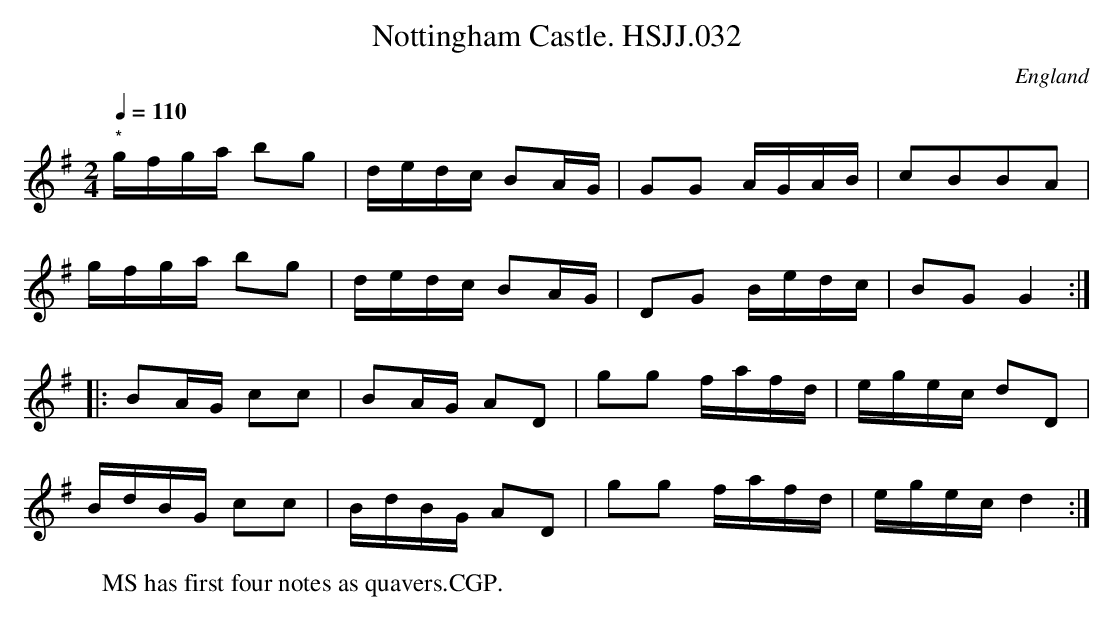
X:1
T:Nottingham Castle. HSJJ.032
L:1/16
M:2/4
O:England
Q:1/4=110
K:G
"*"gfga b2g2|dedc B2AG|G2G2 AGAB|c2B2B2A2|!
gfga b2g2|dedc B2AG|D2G2 Bedc|B2G2G4:|!
|:B2AG c2c2|B2AG A2D2|g2g2 fafd|egec d2D2|!
BdBG c2c2|BdBG A2D2|g2g2 fafd|egec d4:|
W:MS has first four notes as quavers.CGP.
